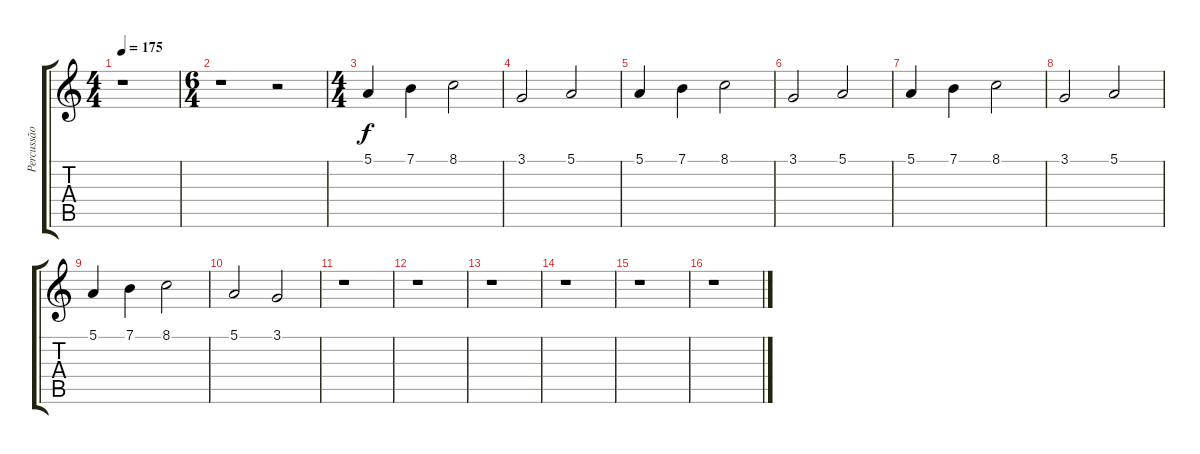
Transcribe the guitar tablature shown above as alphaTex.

\track ("Percussão" "Percussão") {instrument tubularbells}
\staff {score tabs}
\tuning (E4 B3 G3 D3 A2 E2) {hide}
\ts (4 4)
\tempo 175
\clef g2
\ks c
r.1{dy f} |
\ts (6 4)
r.1 r.2 |
\ts (4 4)
5.1.4{instrument tubularbells} 7.1.4{instrument tubularbells} 8.1.2{instrument tubularbells} |
3.1.2{instrument tubularbells} 5.1.2{instrument tubularbells} |
5.1.4{instrument tubularbells} 7.1.4{instrument tubularbells} 8.1.2{instrument tubularbells} |
3.1.2{instrument tubularbells} 5.1.2{instrument tubularbells} |
5.1.4{instrument tubularbells} 7.1.4{instrument tubularbells} 8.1.2{instrument tubularbells} |
3.1.2{instrument tubularbells} 5.1.2{instrument tubularbells} |
5.1.4{instrument tubularbells} 7.1.4{instrument tubularbells} 8.1.2{instrument tubularbells} |
5.1.2{instrument tubularbells} 3.1.2{instrument tubularbells} |
r.1 |
r.1 |
r.1 |
r.1 |
r.1 |
r.1
